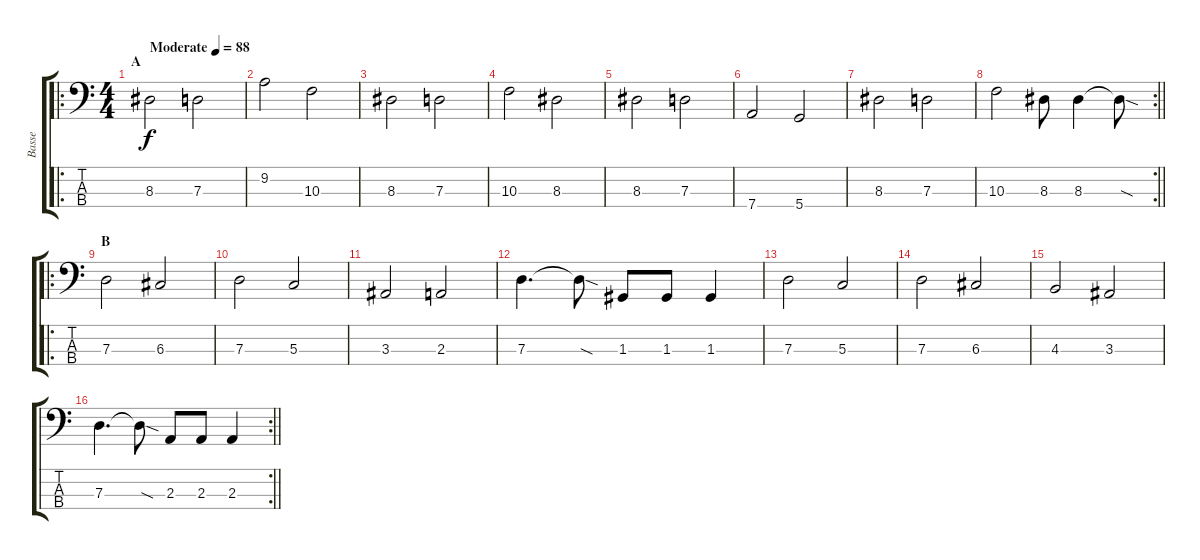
\track ("Basse" "Basse") {instrument electricbassfinger}
\staff {score tabs}
\tuning (F2 C2 G1 D1) {hide}
\ro
\ts (4 4)
\section ("" "A")
\tempo (88 "Moderate")
\clef f4
\ks c
8.3.2{dy f instrument electricbassfinger} 7.3.2 |
9.2.2 10.3.2 |
8.3.2 7.3.2 |
10.3.2 8.3.2 |
8.3.2 7.3.2 |
7.4.2 5.4.2 |
8.3.2 7.3.2 |
\rc 2
\barLineRight lightlight
10.3.2 8.3.8 8.3.4 8.3{sod t}.8 |
\ro
\section ("" "B")
7.3.2 6.3.2 |
7.3.2 5.3.2 |
3.3.2 2.3.2 |
7.3.4{d} 7.3{sod t}.8 1.3.8 1.3.8 1.3.4 |
7.3.2 5.3.2 |
7.3.2 6.3.2 |
4.3.2 3.3.2 |
\rc 2
\barLineRight lightlight
7.3.4{d} 7.3{sod t}.8 2.3.8 2.3.8 2.3.4
